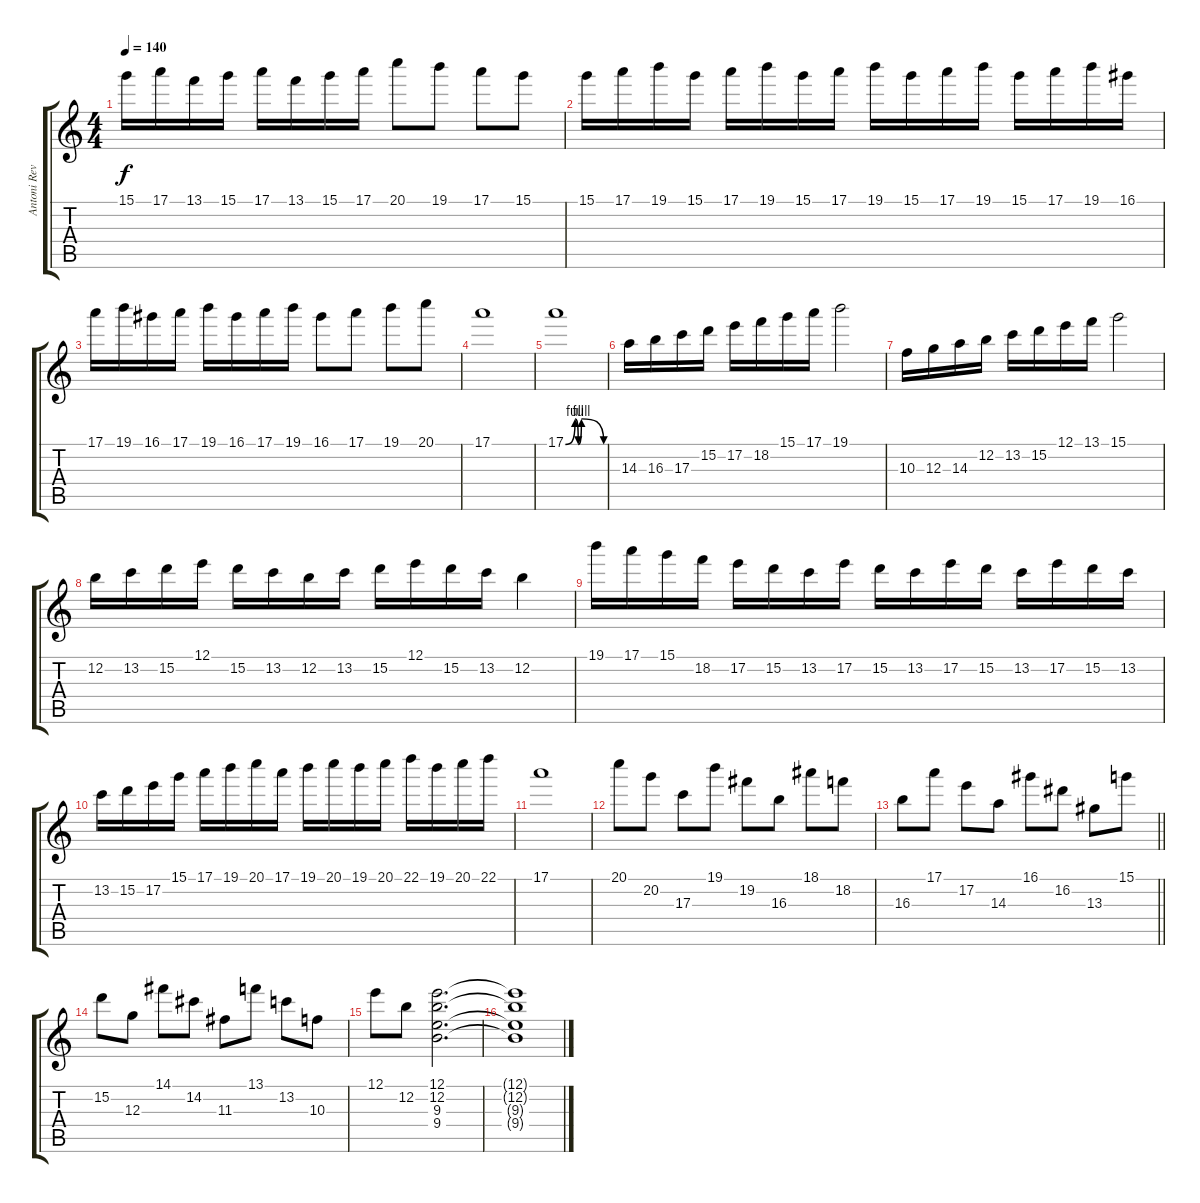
\track ("Antoni Revenson" "Antoni Rev") {instrument overdrivenguitar}
\staff {score tabs}
\tuning (E4 B3 G3 D3 A2 E2) {hide}
\ts (4 4)
\tempo 140
\clef g2
\ks c
15.1.16{dy f} 17.1.16 13.1.16 15.1.16 17.1.16 13.1.16 15.1.16 17.1.16 20.1.8 19.1.8 17.1.8 15.1.8 |
15.1.16 17.1.16 19.1.16 15.1.16 17.1.16 19.1.16 15.1.16 17.1.16 19.1.16 15.1.16 17.1.16 19.1.16 15.1.16 17.1.16 19.1.16 16.1.16 |
17.1.16 19.1.16 16.1.16 17.1.16 19.1.16 16.1.16 17.1.16 19.1.16 16.1.8 17.1.8 19.1.8 20.1.8 |
17.1.1 |
17.1{be (custom 0 0 15 4 20 0 25 4 60 0)}.1 |
14.3.16 16.3.16 17.3.16 15.2.16 17.2.16 18.2.16 15.1.16 17.1.16 19.1.2 |
10.3.16 12.3.16 14.3.16 12.2.16 13.2.16 15.2.16 12.1.16 13.1.16 15.1.2 |
12.2.16 13.2.16 15.2.16 12.1.16 15.2.16 13.2.16 12.2.16 13.2.16 15.2.16 12.1.16 15.2.16 13.2.16 12.2.4 |
19.1.16 17.1.16 15.1.16 18.2.16 17.2.16 15.2.16 13.2.16 17.2.16 15.2.16 13.2.16 17.2.16 15.2.16 13.2.16 17.2.16 15.2.16 13.2.16 |
13.2.16 15.2.16 17.2.16 15.1.16 17.1.16 19.1.16 20.1.16 17.1.16 19.1.16 20.1.16 19.1.16 20.1.16 22.1.16 19.1.16 20.1.16 22.1.16 |
17.1.1 |
20.1.8 20.2.8 17.3.8 19.1.8 19.2.8 16.3.8 18.1.8 18.2.8 |
\barLineRight lightlight
16.3.8 17.1.8 17.2.8 14.3.8 16.1.8 16.2.8 13.3.8 15.1.8 |
15.2.8 12.3.8 14.1.8 14.2.8 11.3.8 13.1.8 13.2.8 10.3.8 |
12.1.8 12.2.8 (12.1 12.2 9.3 9.4).2{d} |
(12.1{t} 12.2{t} 9.3{t} 9.4{t}).1
